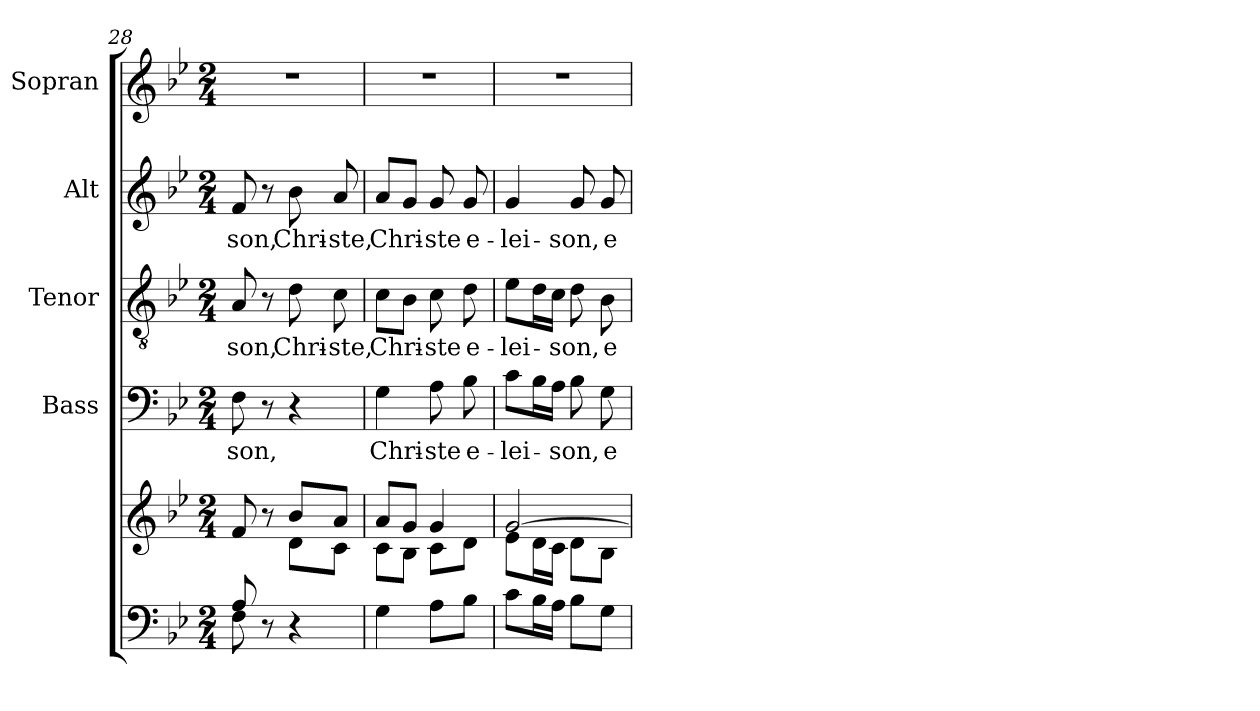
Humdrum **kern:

**kern	**kern	**kern	**text	**kern	**text	**kern	**text	**kern
*part5	*part5	*part4	*part4	*part3	*part3	*part2	*part2	*part1
*staff6	*staff5	*staff4	*staff4	*staff3	*staff3	*staff2	*staff2	*staff1
*	*	*I"Bass	*	*I"Tenor	*	*I"Alt	*	*I"Sopran
*	*	*I'B.	*	*I'T.	*	*I'A.	*	*I'S.
*clefF4	*clefG2	*clefF4	*	*clefGv2	*	*clefG2	*	*clefG2
*k[b-e-]	*k[b-e-]	*k[b-e-]	*	*k[b-e-]	*	*k[b-e-]	*	*k[b-e-]
*B-:	*B-:	*B-:	*	*B-:	*	*B-:	*	*B-:
*M2/4	*M2/4	*M2/4	*	*M2/4	*	*M2/4	*	*M2/4
=28	=28	=28	=28	=28	=28	=28	=28	=28
*^	*^	*	*	*	*	*	*	*
!	!	!	!	!	!LO:LY:b	!	!LO:LY:b	!	!LO:LY:b	!
8A/	8F\	8f/	4ryy	8F\	-son,	8A/	-son,	8f/	-son,	2r
4.ryy	8r	8r	.	8r	.	8r	.	8r	.	.
!	!	!	!	!	!	!	!LO:LY:b	!	!LO:LY:b	!
.	4r	8b-/L	8d\L	4r	.	8d\	Chri-	8b-\	Chri-	.
!	!	!	!	!	!	!	!LO:LY:b	!	!LO:LY:b	!
.	.	8a/J	8c\J	.	.	8c\	-ste,	8a/	-ste,	.
*v	*v	*	*	*	*	*	*	*	*	*
=29	=29	=29	=29	=29	=29	=29	=29	=29	=29
!	!	!	!	!LO:LY:b	!	!LO:LY:b	!	!LO:LY:b	!
4G\	8a/L	8c\L	4G\	Chri-	8c\L	Chri-	8a/L	Chri-	2r
.	8g/J	8B-\J	.	.	8B-\J	.	8g/J	.	.
!	!	!	!	!LO:LY:b	!	!LO:LY:b	!	!LO:LY:b	!
8A\L	4g/	8c\L	8A\	-ste	8c\	-ste	8g/	-ste	.
!	!	!	!	!LO:LY:b	!	!LO:LY:b	!	!LO:LY:b	!
8B-\J	.	8d\J	8B-\	e-	8d\	e-	8g/	e-	.
=30	=30	=30	=30	=30	=30	=30	=30	=30	=30
!	!	!	!	!LO:LY:b	!	!LO:LY:b	!	!LO:LY:b	!
8c\L	[>2g/	8e-\L	8c\L	-lei-	8e-\L	-lei-	4g/	-lei-	2r
16B-\L	.	16d\L	16B-\L	.	16d\L	.	.	.	.
16A\JJ	.	16c\JJ	16A\JJ	.	16c\JJ	.	.	.	.
!	!	!	!	!LO:LY:b	!	!LO:LY:b	!	!LO:LY:b	!
8B-\L	.	8d\L	8B-\	-son,	8d\	-son,	8g/	-son,	.
!	!	!	!	!LO:LY:b	!	!LO:LY:b	!	!LO:LY:b	!
8G\J	.	8B-\J	8G\	e-	8B-\	e-	8g/	e-	.
*	*v	*v	*	*	*	*	*	*	*
=	=	=	=	=	=	=	=	=
*-	*-	*-	*-	*-	*-	*-	*-	*-
